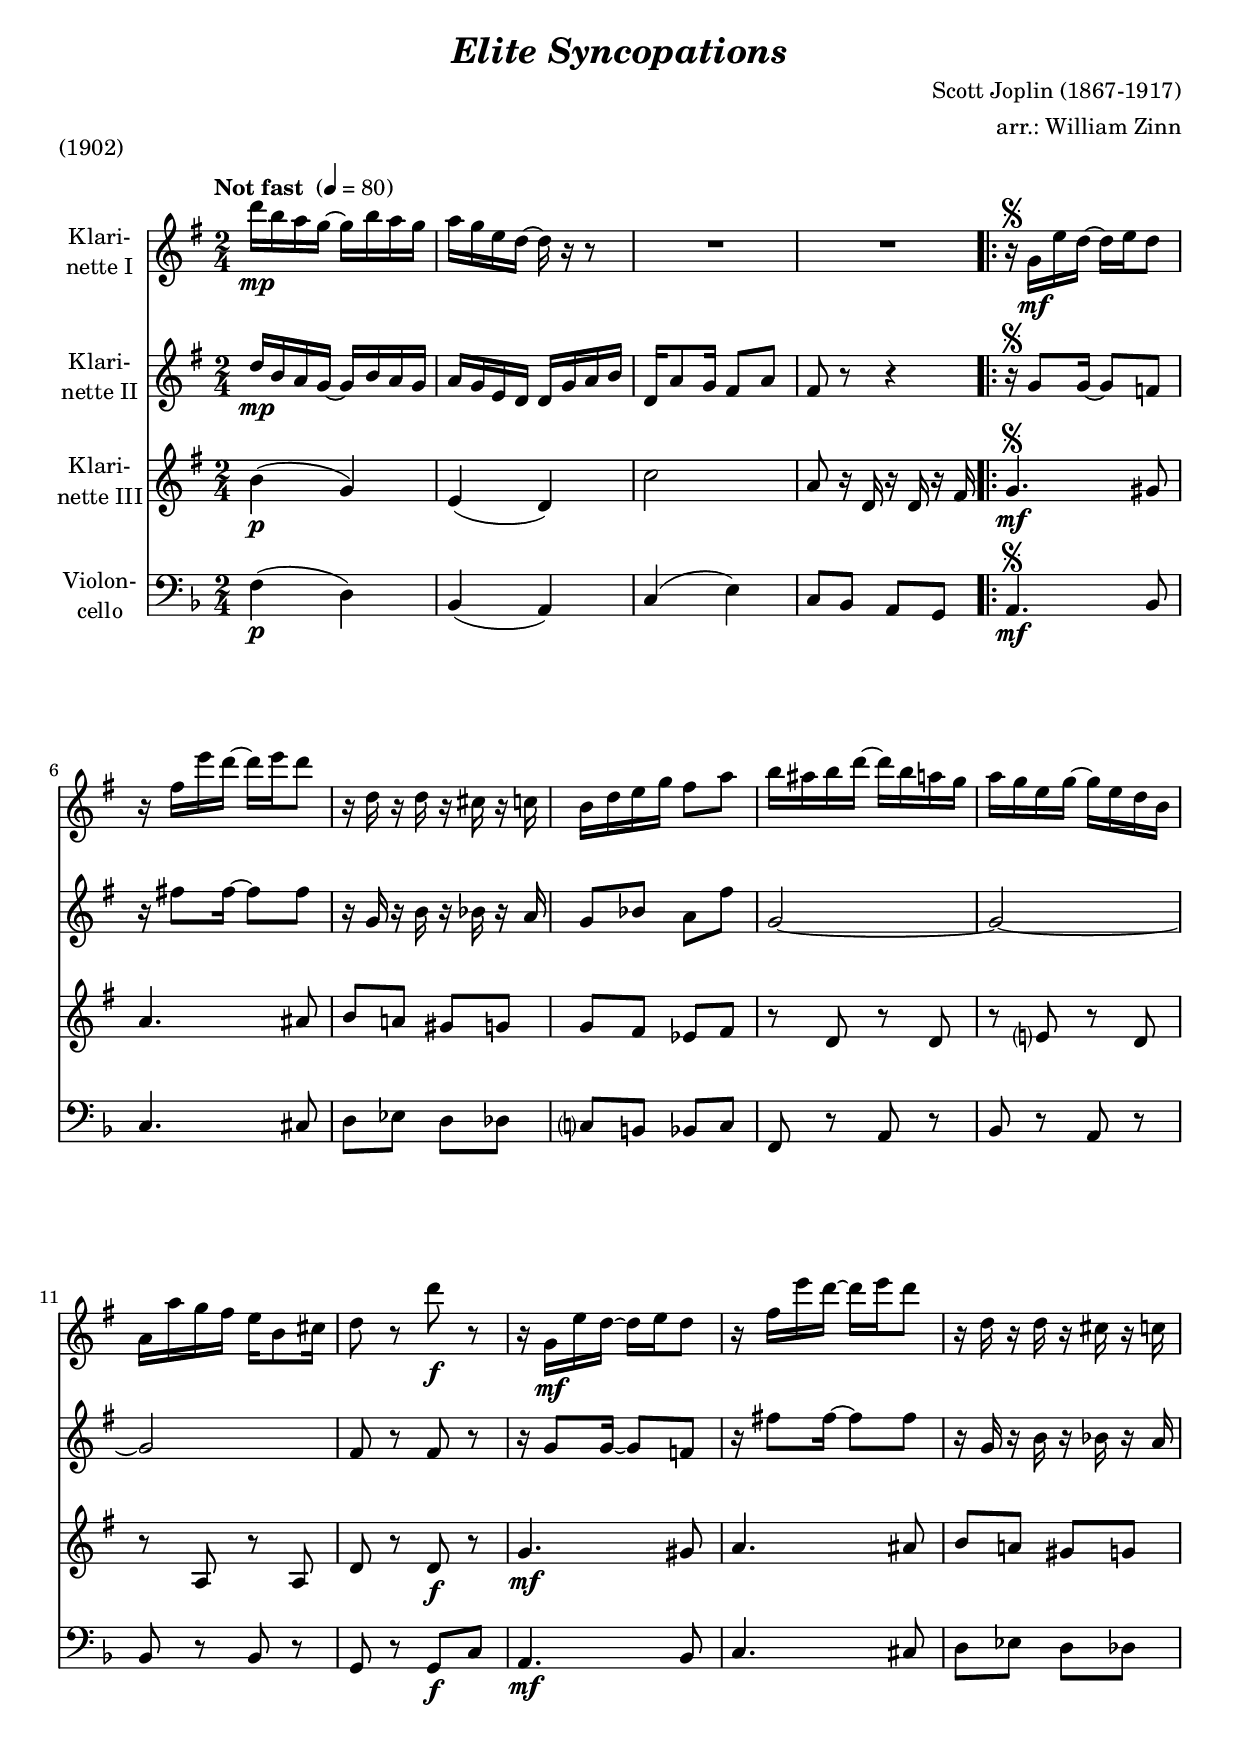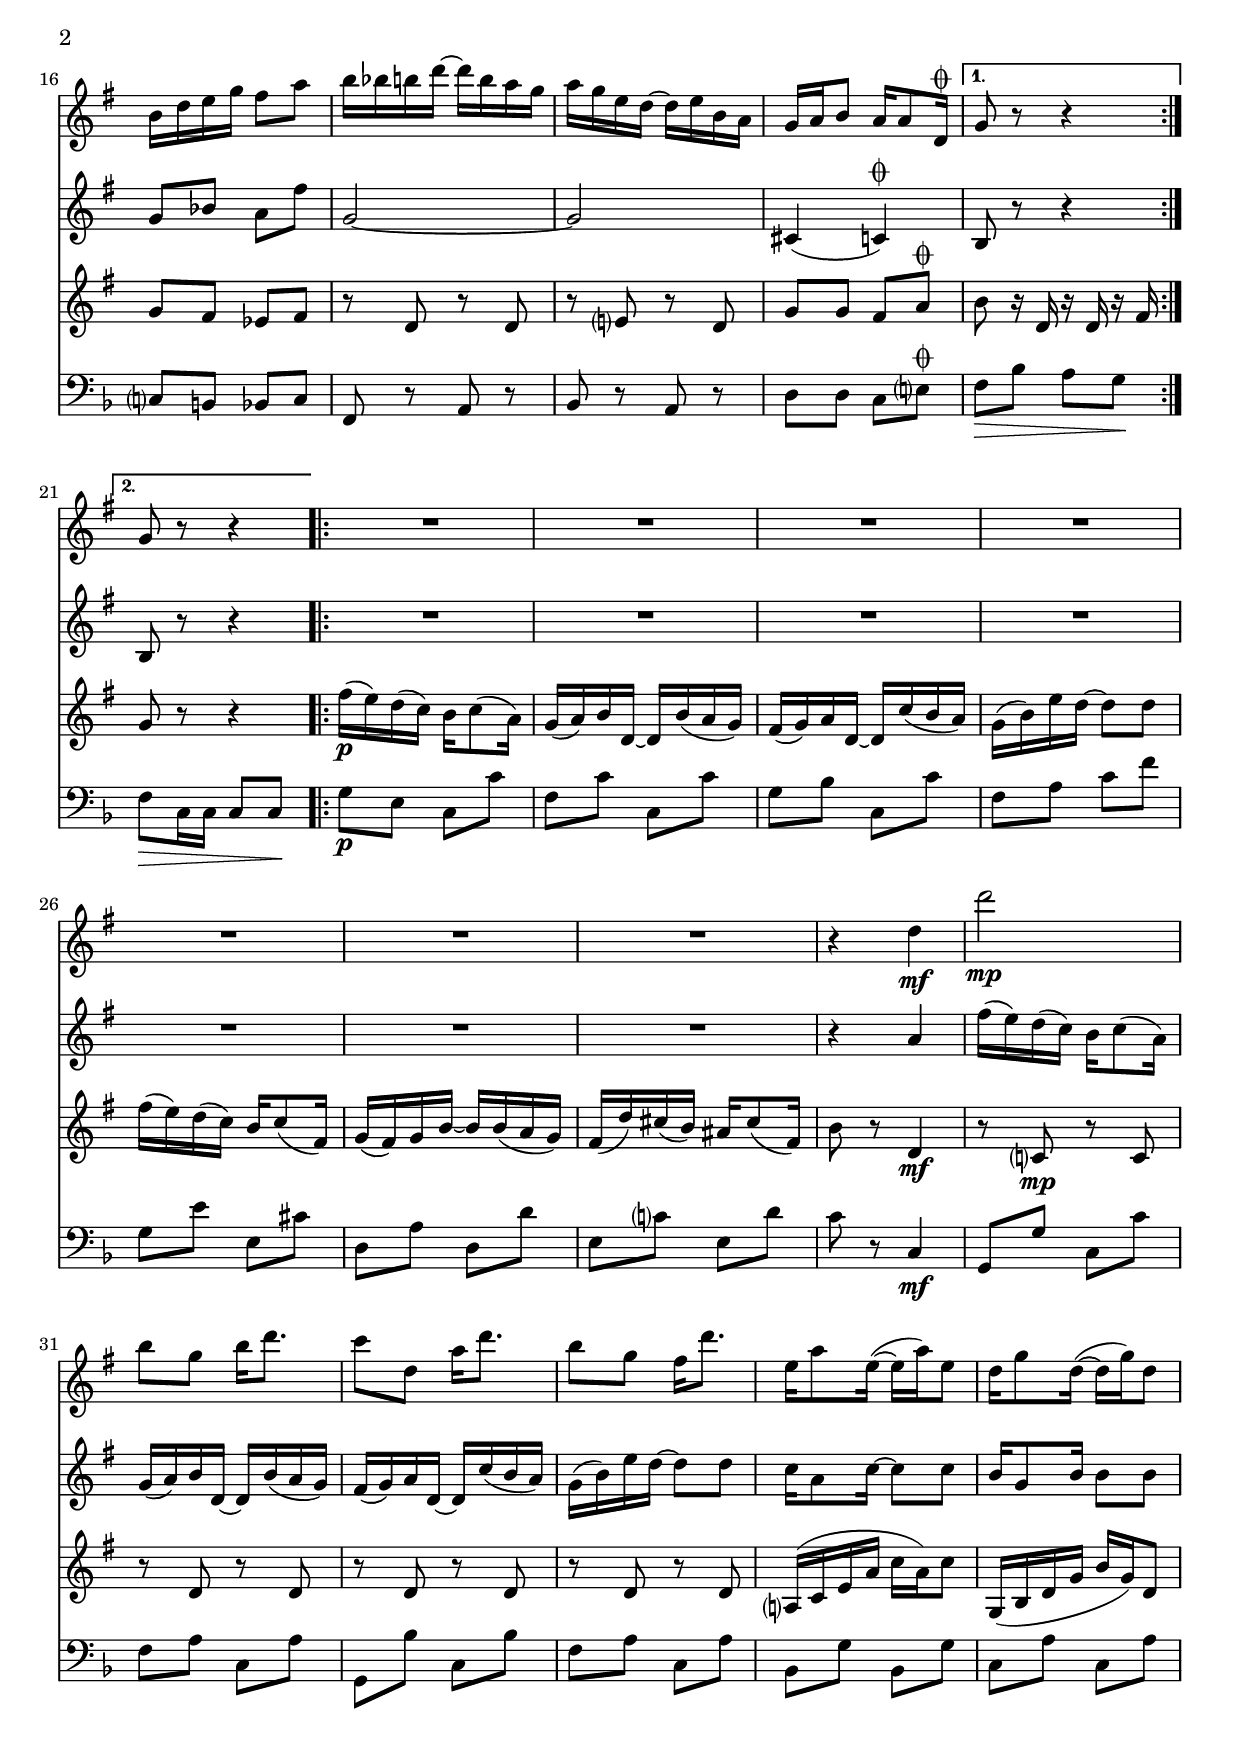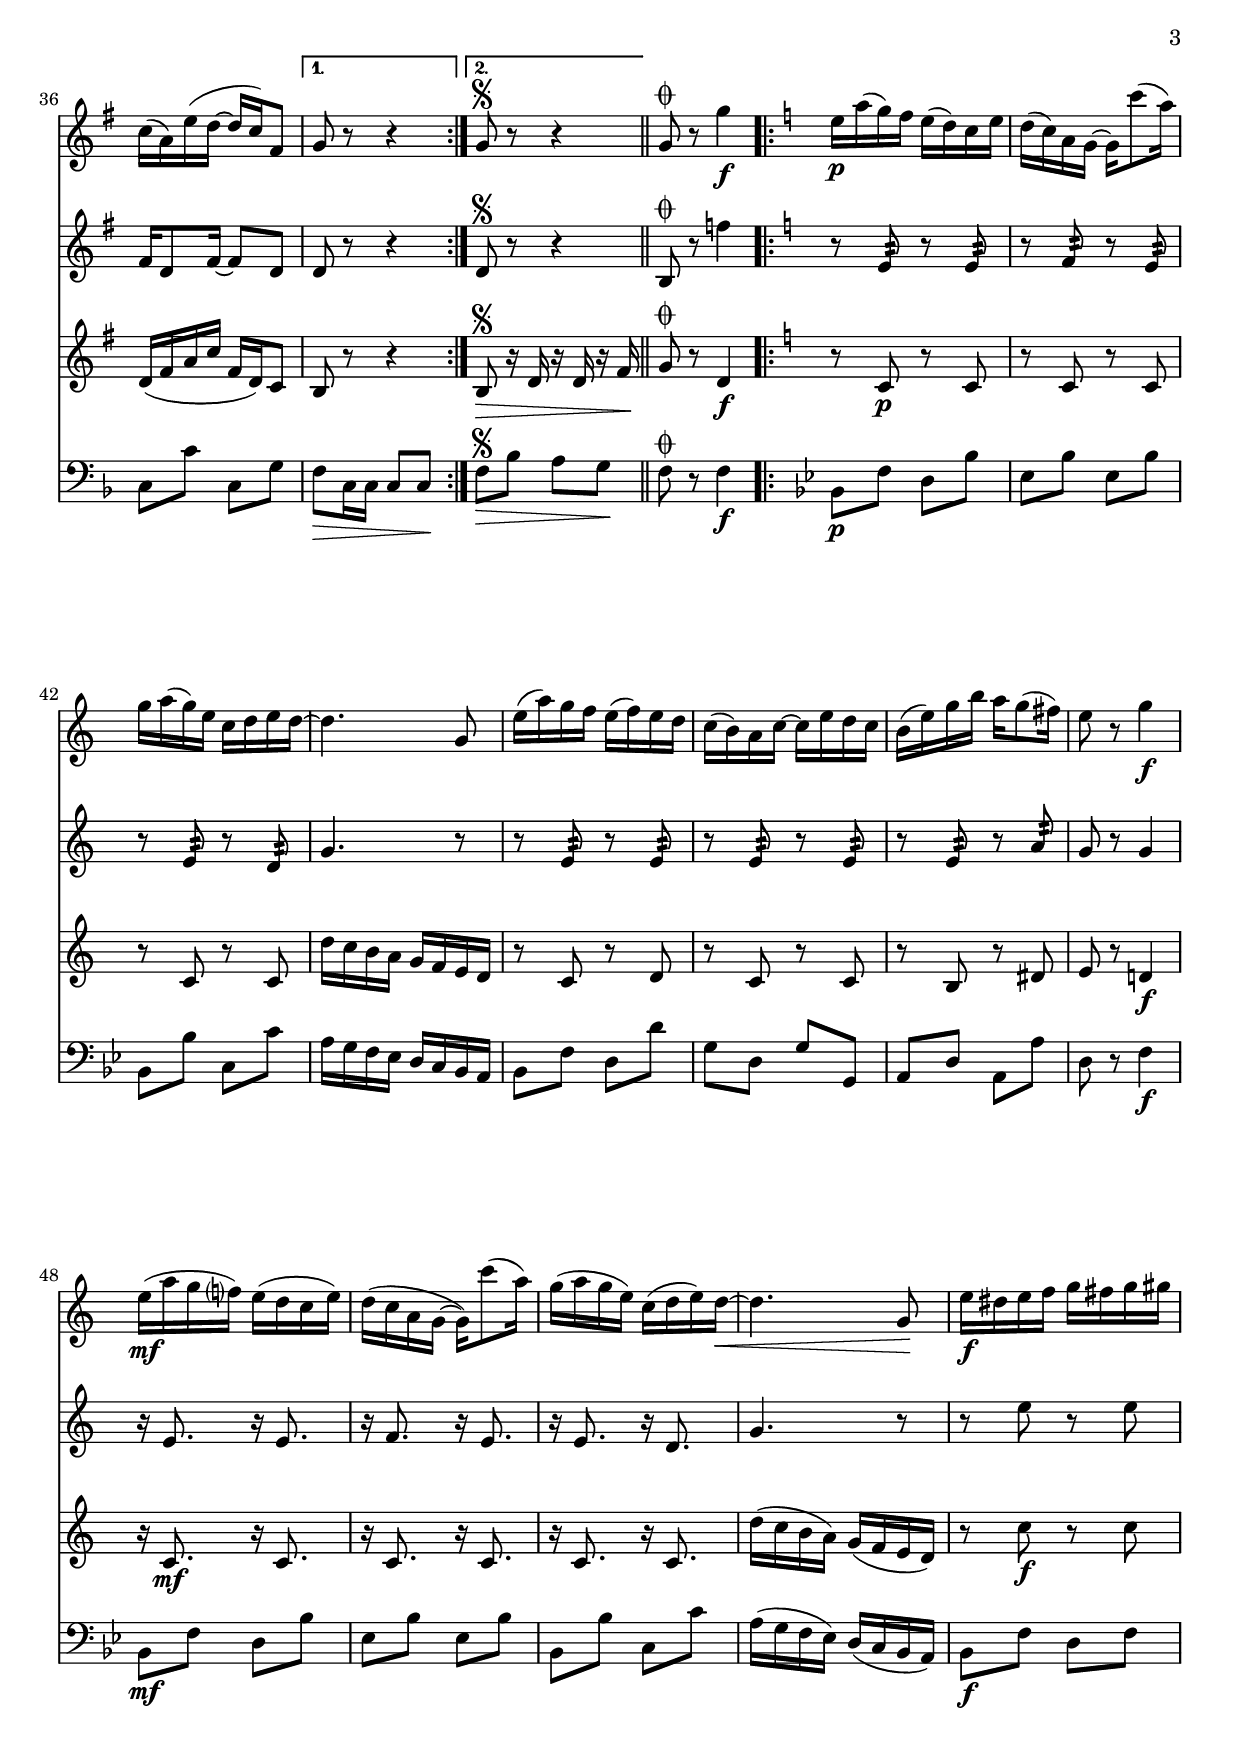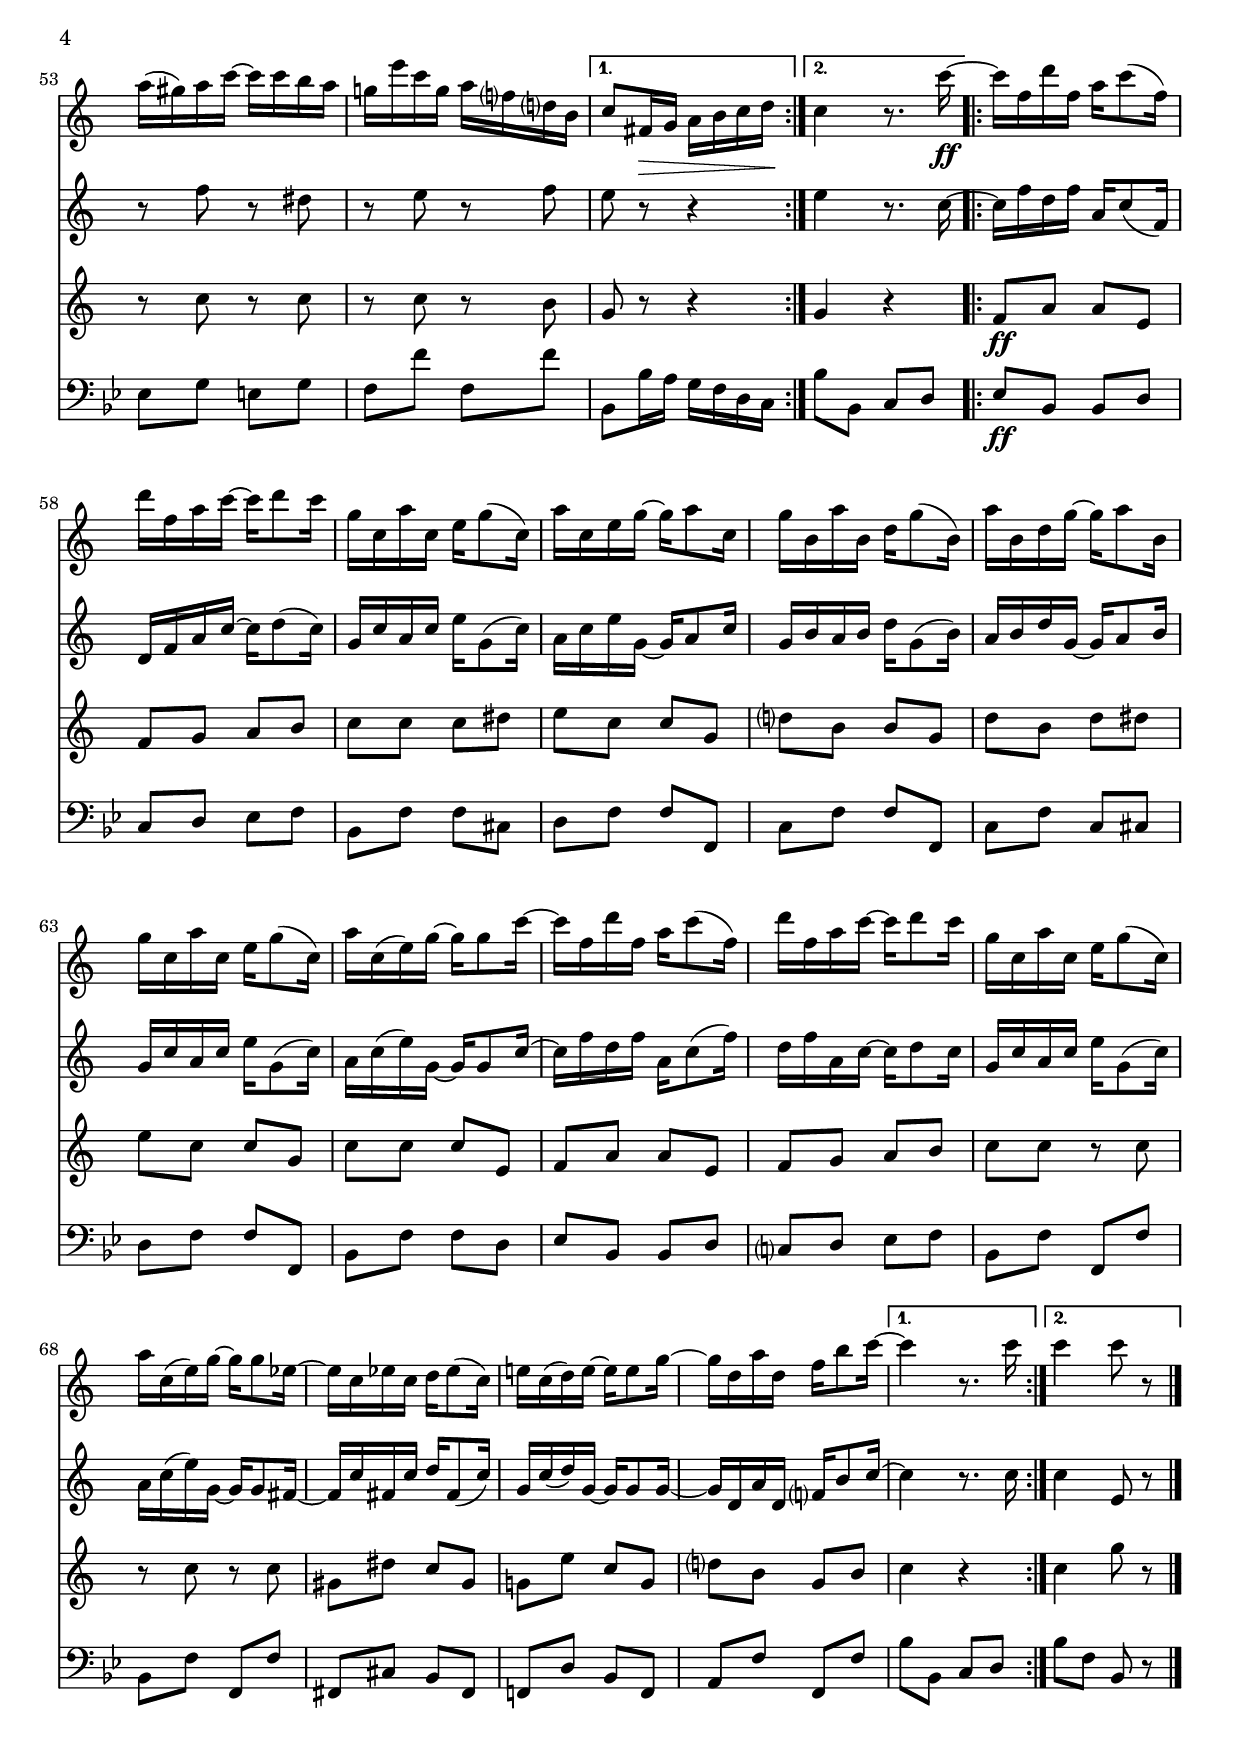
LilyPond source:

\version "2.18.2"
\include "deutsch.ly"

#(set-global-staff-size 19.5)

\header {
  title     = \markup \bold \italic "Elite Syncopations"
  composer  = "Scott Joplin (1867-1917)"
  arranger  = "arr.: William Zinn"
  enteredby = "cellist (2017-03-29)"
  piece     = "(1902)"
}

voiceconsts = {
  \key g \major
  \time 2/4
  \clef "treble"
  \numericTimeSignature
%  \compressFullBarRests
  \set tupletSpannerDuration = #(ly:make-moment 1 4)
  % Set default beaming for all staves
%  \set Timing.beamExceptions = #'()
%  \set Timing.baseMoment     = #(ly:make-moment 1 4)
%  \set Timing.beatStructure  = #'(1 1)
  \tempo "Not fast " 4=80
}

%mist = "string ensemble 1"
mist = "clarinet"
miba = "bassoon"
%mikl = "acoustic grand"

va = \relative c''' {
  \voiceconsts

  d16\mp h a g~ g h a g
  a g e d~ d r r8
  R2*2
  
  \repeat volta 2 {
    r16\segno g,\mf e' d~ d e d8
    r16 fis e' d~ d e d8

    r16 d, r d r cis r c
    h d e g fis8 a
    h16 ais h d~ d h a g
    a g e g~ g e d h

    a a' g fis e h8 cis16
    d8 r d'\f r
    r16 g,,\mf e' d~ d e d8
    r16 fis e' d~ d e d8
    r16 d, r d r cis r c

    h d e g fis8 a
    h16 b h d~ d h a g
    a g e d~ d e h a
    g a h8 a16 a8 d,16 \coda
  }
  \alternative {
    { g8 r r4 }
    { g8 r r4 }
  }

  \repeat volta 2 {
    R2*7
    r4 d'\mf
    d'2\mp
    h8 g h16 d8.
    c8 d, a'16 d8.
    h8 g fis16 d'8.
    e,16 a8 e16(~ e a) e8

    d16 g8 d16(~ d g) d8
    c16( a) e'( d~ d c) fis,8
  }
  \alternative {
    { g r r4 }
    { g8\segno r r4 }
  } \bar "||"
  g8 \coda r g'4\f

  \repeat volta 2 {
    \key c \major
    e16\p a( g) f e( d) c e

    d( c) a g~ g c'8( a16)
    g a( g) e c d e d~
    d4. g,8
    e'16( a) g f e( f) e d
    c( h) a c~ c e d c

    h( e) g h a g8( fis16)
    e8 r g4\f
    e16(\mf a g f?) e( d c e)
    d( c a g~ g) c'8( a16)
    g( a g e) c( d e) d~\<
    d4. g,8\!

    e'16\f dis e f g fis g gis
    a( gis) a c~ c c h a
    g! e' c g a f? d? h
  }
  \alternative {
    { c8 fis,16\> g a h c d\! }
    { c4 r8. c'16~\ff }
  }

  \repeat volta 2 {
    c f, d' f, a c8( f,16)
    d' f, a c~ c d8 c16
    g c, a' c, e g8( c,16)
    a' c, e g~ g a8 c,16

    g' h, a' h, d g8( h,16)
    a' h, d g~ g a8 h,16
    g' c, a' c, e g8( c,16)
    a' c,( e) g~ g g8 c16~
    c f, d' f, a c8( f,16)

    d' f, a c~ c d8 c16
    g c, a' c, e g8( c,16)
    a' c,( e) g~ g g8 es16~
    es c es c d es8( c16)
    e! c( d) e~ e e8 g16~

    g d a' d, f h8 c16~
  }
  \alternative {
    { c4 r8. c16 }
    { c4 c8 r }
  } \bar "|."
}

vb = \relative c'' {
  \voiceconsts

  d16\mp h a g~ g h a g
  a g e d d g a h
  d, a'8 g16 fis8 a
  fis r r4
  
  \repeat volta 2 {
    r16\segno g8 g16~ g8 f

    r16 fis'!8 fis16~ fis8 fis
    r16 g, r h r b r a
    g8 b a fis'
    g,2~
    g~
    g
    fis8 r fis r
    r16 g8 g16~ g8 f

    r16 fis'!8 fis16~ fis8 fis
    r16 g, r h r b r a
    g8 b a fis'
    g,2~
    g
    cis,4( c) \coda
  }
  \alternative {
    { h8 r r4 }
    { h8 r r4 }
  }

  \repeat volta 2 {
    R2*7
    r4 a'
    fis'16( e) d( c) h c8( a16)
    g( a) h d,~ d h'( a g)
    fis( g) a d,~ d c'( h a)
    g( h) e d~ d8 d

    c16 a8 c16~ c8 c
    h16 g8 h16 h8 h
    fis16 d8 fis16~ fis8 d
  }
  \alternative {
    { d r r4 }
    { d8\segno r r4 }
  } \bar "||"
  h8 \coda r f''4

  \repeat volta 2 {
    \key c \major
    r8 \repeat tremolo 4 e,32 r8 \repeat tremolo 4 e32
    r8 \repeat tremolo 4 f32 r8 \repeat tremolo 4 e32
    r8 \repeat tremolo 4 e32 r8 \repeat tremolo 4 d32
    g4. r8

    r \repeat tremolo 4 e32 r8 \repeat tremolo 4 e32
    r8 \repeat tremolo 4 e32 r8 \repeat tremolo 4 e32
    r8 \repeat tremolo 4 e32 r8 \repeat tremolo 4 a32
    g8 r g4
    r16 e8. r16 e8.

    r16 f8. r16 e8.
    r16 e8. r16 d8.
    g4. r8
    r e' r e
    r f r dis
    r e r f
  }
  \alternative {
    { e r r4 }
    { e r8. c16~ }
  }

  \repeat volta 2 {
    c f d f a, c8( f,16)
    d f a c~ c d8( c16)
    g c a c e g,8( c16)
    a c e g,~ g a8 c16
    g h a h d g,8( h16)

    a h d g,~ g a8 h16
    g c a c e g,8( c16)
    a c( e) g,~ g g8 c16~
    c f d f a, c8( f16)
    d f a, c~ c d8 c16

    g c a c e g,8( c16)
    a c( e) g,~ g g8 fis16~
    fis c' fis, c' d fis,8( c'16)
    g c( d) g,~ g g8 g16~
    g d a' d, f? h8 c16~
  }
  \alternative {
    { c4 r8. c16 }
    { c4 e,8 r }
  } \bar "|."
}

vc = \relative c'' {
  \voiceconsts

  h4(\p g)
  e( d)
  c'2
  a8 r16 d, r d r fis
  
  \repeat volta 2 {
    g4.\segno\mf gis8
    a4. ais8
    h a! gis g

    g fis es fis
    r d r d
    r e? r d
    r a r a
    d r d\f r
    g4.\mf gis8
    a4. ais8

    h a! gis g
    g fis es fis
    r d r d
    r e? r d
    g g fis a \coda
  }
  \alternative {
    { h r16 d, r d r fis }
    { g8 r r4 }
  }

  \repeat volta 2 {
    fis'16(\p e) d( c) h c8( a16)
    g( a) h d,~ d h'( a g)
    fis( g) a d,~ d c'( h a)
    g( h) e d~ d8 d
    fis16( e) d( c) h c8( fis,16)

    g( fis) g h~ h h( a g)
    fis( d') cis( h) ais cis8( fis,16)
    h8 r d,4\mf
    r8 c?\mp r c
    r d r d
    r d r d

    r d r d
    a?16( c e a c a) c8
    g,16( h d g h g) d8
    d16( fis a c fis, d) c8
  }
  \alternative {
    { h r r4 }
    { h8\segno\> r16 d r d r fis\! }
  } \bar "||"
  g8 \coda r d4\f

  \repeat volta 2 {
    \key c \major
    r8 c\p r c
    r c r c
    r c r c
    d'16 c h a g f e d

    r8 c r d
    r c r c
    r h r dis
    e r d!4\f
    r16 c8.\mf r16 c8.
    r16 c8. r16 c8.

    r16 c8. r16 c8.
    d'16( c h a) g( f e d)
    r8 c'\f r c
    r c r c
    r c r h
  }
  \alternative {
    { g r r4 }
    { g r }
  }

  \repeat volta 2 {
    f8\ff a a e

    f g a h
    c c c dis
    e c c g
    d'? h h g
    d' h d dis
    e c c g
    c c c e,
    f a a e

    f g a h
    c c r c
    r c r c
    gis dis' c gis
    g! e' c g
    d'? h g h
  }
  \alternative {
    { c4 r }
    { c g'8 r }
  } \bar "|."
}

vd = \relative c'' {
  \voiceconsts
  \clef "bass"
  
  g4(\p e)
  c( h)
  d( fis)
  d8 c h a
  
  \repeat volta 2 {
    h4.\segno\mf c8
    d4. dis8
    e f e es
    d? cis c d

    g, r h r
    c r h r
    c r c r
    a r a\f d
    h4.\mf c8
    d4. dis8
    e f e es

    d? cis c d
    g,8 r h r
    c r h r
    e e d fis? \coda
  }
  \alternative {
    { g\> c h a\! }
    { g\> d16 d d8 d\! }
  }

  \repeat volta 2 {
    a'\p fis d d'

    g, d' d, d'
    a c d, d'
    g, h d g
    a, fis' fis, dis'
    e, h' e, e'
    fis, d'? fis, e'
    d r d,4\mf
    a8 a' d, d'

    g, h d, h'
    a, c' d, c'
    g h d, h'
    c, a' c, a'
    d, h' d, h'
    d, d' d, a'
  }
  \alternative {
    { g\> d16 d d8 d\! }
    { g\segno\> c h a\! }
  } \bar "||"

  g \coda r g4\f

  \repeat volta 2 {
    \key c \major
    c,8\p g' e c'
    f, c' f, c'
    c, c' d, d'
    h16 a g f e d c h
    c8 g' e e'
    a, e a a,

    h e h h'
    e, r g4\f
    c,8\mf g' e c'
    f, c' f, c'
    c, c' d, d'
    h16( a g f) e( d c h)
    c8\f g' e g
    f a fis a

    g g' g, g'
  }
  \alternative {
    { c,, c'16 h a g e d }
    { c'8 c, d e }
  }

  \repeat volta 2 {
    f\ff c c e
    d e f g
    c, g' g dis
    e g g g,

    d' g g g,
    d' g d dis
    e g g g,
    c g' g e
    f c c e
    d? e f g
    c, g' g, g'
    c, g' g, g'

    gis, dis' c gis
    g! e' c g
    h g' g, g'
  }
  \alternative {
    { c c, d e }
    { c' g c, r }
  } \bar "|."
}


music = <<
      \new Staff {
        \set Staff.midiInstrument = \mist
        \set Staff.instrumentName = \markup \center-column { "Klari-" "nette I" }
        \transpose g g { \va }
      }

      \new Staff {
        \set Staff.midiInstrument = \mist
        \set Staff.instrumentName = \markup \center-column { "Klari-" "nette II" }
        \transpose g g { \vb }
      }

      \new Staff {
        \set Staff.midiInstrument = \mist
        \set Staff.instrumentName = \markup \center-column { "Klari-" "nette III" }
        \transpose g g { \vc }
      }

      \new Staff {
        \set Staff.midiInstrument = \miba
        \set Staff.instrumentName = \markup \center-column { "Violon-" "cello" }
        \transpose g f, { \vd }
      }
>>

\book {
  \score {
   \music
    \layout {}
  }

  \score {
    \unfoldRepeats \music

    \midi {
      \context {
        \Score
      }
    }
  }
}
